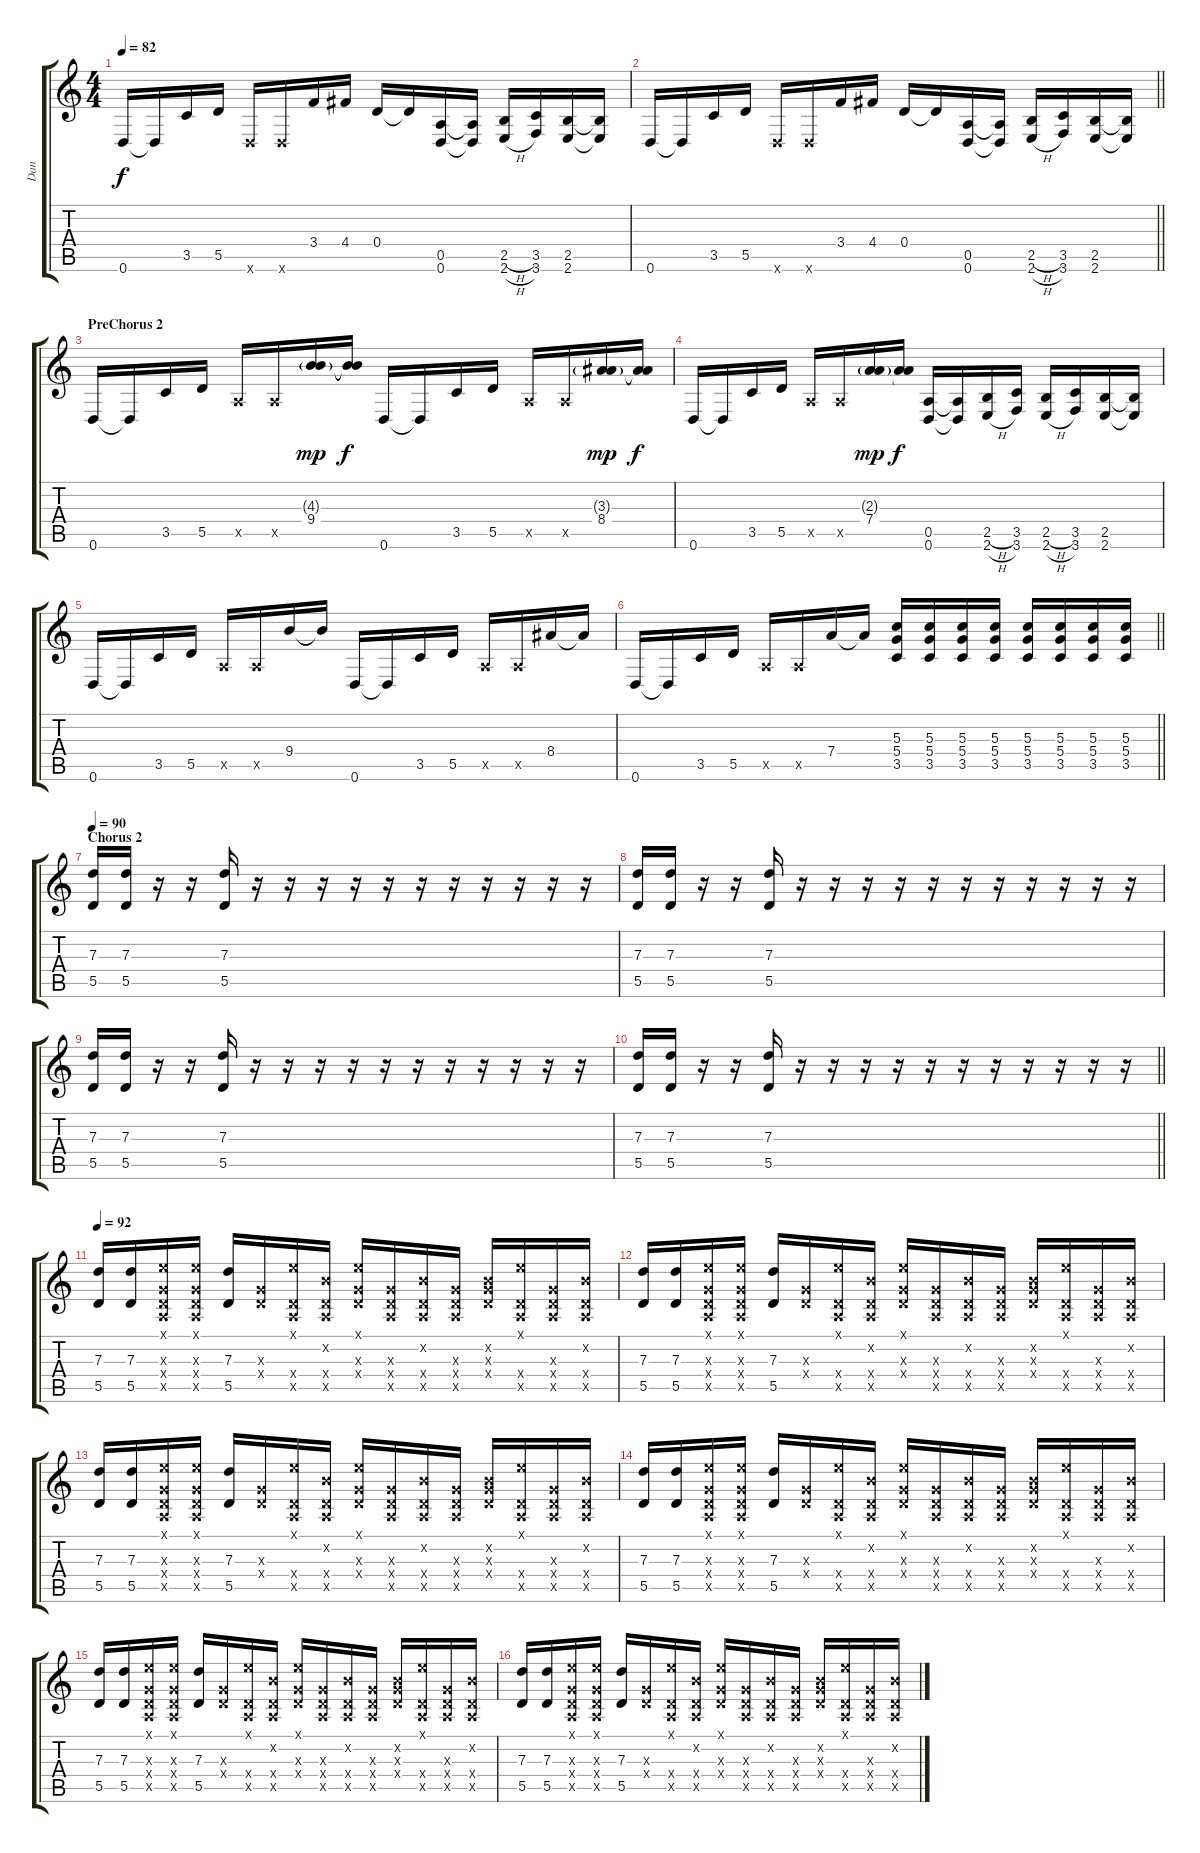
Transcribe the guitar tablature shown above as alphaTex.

\track ("Dan" "Dan") {instrument distortionguitar}
\staff {score tabs}
\tuning (E4 B3 G3 D3 A2 D2) {hide}
\ts (4 4)
\tempo 82
\clef g2
\ks c
0.6.16{dy f} 0.6{t}.16 3.5.16 5.5.16 0.6{x}.16 0.6{x}.16 3.4.16 4.4.16 0.4.16 0.4{t}.16 (0.5 0.6).16 (0.5{t} 0.6{t}).16 (2.5{h} 2.6{h}).16 (3.5 3.6).16 (2.5 2.6).16 (2.5{t} 2.6{t}).16 |
\barLineRight lightlight
0.6.16 0.6{t}.16 3.5.16 5.5.16 0.6{x}.16 0.6{x}.16 3.4.16 4.4.16 0.4.16 0.4{t}.16 (0.5 0.6).16 (0.5{t} 0.6{t}).16 (2.5{h} 2.6{h}).16 (3.5 3.6).16 (2.5 2.6).16 (2.5{t} 2.6{t}).16 |
\section ("" "PreChorus 2")
0.6.16 0.6{t}.16 3.5.16 5.5.16 0.5{x}.16 0.5{x}.16 (4.3{g} 9.4).16{dy mp} (4.3{t} 9.4{t}).16{dy f} 0.6.16 0.6{t}.16 3.5.16 5.5.16 0.5{x}.16 0.5{x}.16 (3.3{g} 8.4).16{dy mp} (3.3{t} 8.4{t}).16{dy f} |
0.6.16 0.6{t}.16 3.5.16 5.5.16 0.5{x}.16 0.5{x}.16 (2.3{g} 7.4).16{dy mp} (2.3{t} 7.4{t}).16{dy f} (0.5 0.6).16 (0.5{t} 0.6{t}).16 (2.5{h} 2.6{h}).16 (3.5 3.6).16 (2.5{h} 2.6{h}).16 (3.5 3.6).16 (2.5 2.6).16 (2.5{t} 2.6{t}).16 |
0.6.16 0.6{t}.16 3.5.16 5.5.16 0.5{x}.16 0.5{x}.16 9.4.16 9.4{t}.16 0.6.16 0.6{t}.16 3.5.16 5.5.16 0.5{x}.16 0.5{x}.16 8.4.16 8.4{t}.16 |
\barLineRight lightlight
0.6.16 0.6{t}.16 3.5.16 5.5.16 0.5{x}.16 0.5{x}.16 7.4.16 7.4{t}.16 (5.3 5.4 3.5).16 (5.3 5.4 3.5).16 (5.3 5.4 3.5).16 (5.3 5.4 3.5).16 (5.3 5.4 3.5).16 (5.3 5.4 3.5).16 (5.3 5.4 3.5).16 (5.3 5.4 3.5).16 |
\section ("" "Chorus 2")
\tempo 90
(7.3 5.5).16 (7.3 5.5).16 r.16 r.16 (7.3 5.5).16 r.16 r.16 r.16 r.16 r.16 r.16 r.16 r.16 r.16 r.16 r.16 |
(7.3 5.5).16 (7.3 5.5).16 r.16 r.16 (7.3 5.5).16 r.16 r.16 r.16 r.16 r.16 r.16 r.16 r.16 r.16 r.16 r.16 |
(7.3 5.5).16 (7.3 5.5).16 r.16 r.16 (7.3 5.5).16 r.16 r.16 r.16 r.16 r.16 r.16 r.16 r.16 r.16 r.16 r.16 |
\barLineRight lightlight
(7.3 5.5).16 (7.3 5.5).16 r.16 r.16 (7.3 5.5).16 r.16 r.16 r.16 r.16 r.16 r.16 r.16 r.16 r.16 r.16 r.16 |
\tempo 92
(7.3 5.5).16 (7.3 5.5).16 (0.1{x} 0.3{x} 0.4{x} 0.5{x}).16 (0.1{x} 0.3{x} 0.4{x} 0.5{x}).16 (7.3 5.5).16 (0.3{x} 0.4{x}).16 (0.1{x} 0.4{x} 0.5{x}).16 (0.2{x} 0.4{x} 0.5{x}).16 (0.1{x} 0.3{x} 0.4{x}).16 (0.3{x} 0.4{x} 0.5{x}).16 (0.2{x} 0.4{x} 0.5{x}).16 (0.3{x} 0.4{x} 0.5{x}).16 (0.2{x} 0.3{x} 0.4{x}).16 (0.1{x} 0.4{x} 0.5{x}).16 (0.3{x} 0.4{x} 0.5{x}).16 (0.2{x} 0.4{x} 0.5{x}).16 |
(7.3 5.5).16 (7.3 5.5).16 (0.1{x} 0.3{x} 0.4{x} 0.5{x}).16 (0.1{x} 0.3{x} 0.4{x} 0.5{x}).16 (7.3 5.5).16 (0.3{x} 0.4{x}).16 (0.1{x} 0.4{x} 0.5{x}).16 (0.2{x} 0.4{x} 0.5{x}).16 (0.1{x} 0.3{x} 0.4{x}).16 (0.3{x} 0.4{x} 0.5{x}).16 (0.2{x} 0.4{x} 0.5{x}).16 (0.3{x} 0.4{x} 0.5{x}).16 (0.2{x} 0.3{x} 0.4{x}).16 (0.1{x} 0.4{x} 0.5{x}).16 (0.3{x} 0.4{x} 0.5{x}).16 (0.2{x} 0.4{x} 0.5{x}).16 |
(7.3 5.5).16 (7.3 5.5).16 (0.1{x} 0.3{x} 0.4{x} 0.5{x}).16 (0.1{x} 0.3{x} 0.4{x} 0.5{x}).16 (7.3 5.5).16 (0.3{x} 0.4{x}).16 (0.1{x} 0.4{x} 0.5{x}).16 (0.2{x} 0.4{x} 0.5{x}).16 (0.1{x} 0.3{x} 0.4{x}).16 (0.3{x} 0.4{x} 0.5{x}).16 (0.2{x} 0.4{x} 0.5{x}).16 (0.3{x} 0.4{x} 0.5{x}).16 (0.2{x} 0.3{x} 0.4{x}).16 (0.1{x} 0.4{x} 0.5{x}).16 (0.3{x} 0.4{x} 0.5{x}).16 (0.2{x} 0.4{x} 0.5{x}).16 |
(7.3 5.5).16 (7.3 5.5).16 (0.1{x} 0.3{x} 0.4{x} 0.5{x}).16 (0.1{x} 0.3{x} 0.4{x} 0.5{x}).16 (7.3 5.5).16 (0.3{x} 0.4{x}).16 (0.1{x} 0.4{x} 0.5{x}).16 (0.2{x} 0.4{x} 0.5{x}).16 (0.1{x} 0.3{x} 0.4{x}).16 (0.3{x} 0.4{x} 0.5{x}).16 (0.2{x} 0.4{x} 0.5{x}).16 (0.3{x} 0.4{x} 0.5{x}).16 (0.2{x} 0.3{x} 0.4{x}).16 (0.1{x} 0.4{x} 0.5{x}).16 (0.3{x} 0.4{x} 0.5{x}).16 (0.2{x} 0.4{x} 0.5{x}).16 |
(7.3 5.5).16 (7.3 5.5).16 (0.1{x} 0.3{x} 0.4{x} 0.5{x}).16 (0.1{x} 0.3{x} 0.4{x} 0.5{x}).16 (7.3 5.5).16 (0.3{x} 0.4{x}).16 (0.1{x} 0.4{x} 0.5{x}).16 (0.2{x} 0.4{x} 0.5{x}).16 (0.1{x} 0.3{x} 0.4{x}).16 (0.3{x} 0.4{x} 0.5{x}).16 (0.2{x} 0.4{x} 0.5{x}).16 (0.3{x} 0.4{x} 0.5{x}).16 (0.2{x} 0.3{x} 0.4{x}).16 (0.1{x} 0.4{x} 0.5{x}).16 (0.3{x} 0.4{x} 0.5{x}).16 (0.2{x} 0.4{x} 0.5{x}).16 |
(7.3 5.5).16 (7.3 5.5).16 (0.1{x} 0.3{x} 0.4{x} 0.5{x}).16 (0.1{x} 0.3{x} 0.4{x} 0.5{x}).16 (7.3 5.5).16 (0.3{x} 0.4{x}).16 (0.1{x} 0.4{x} 0.5{x}).16 (0.2{x} 0.4{x} 0.5{x}).16 (0.1{x} 0.3{x} 0.4{x}).16 (0.3{x} 0.4{x} 0.5{x}).16 (0.2{x} 0.4{x} 0.5{x}).16 (0.3{x} 0.4{x} 0.5{x}).16 (0.2{x} 0.3{x} 0.4{x}).16 (0.1{x} 0.4{x} 0.5{x}).16 (0.3{x} 0.4{x} 0.5{x}).16 (0.2{x} 0.4{x} 0.5{x}).16
